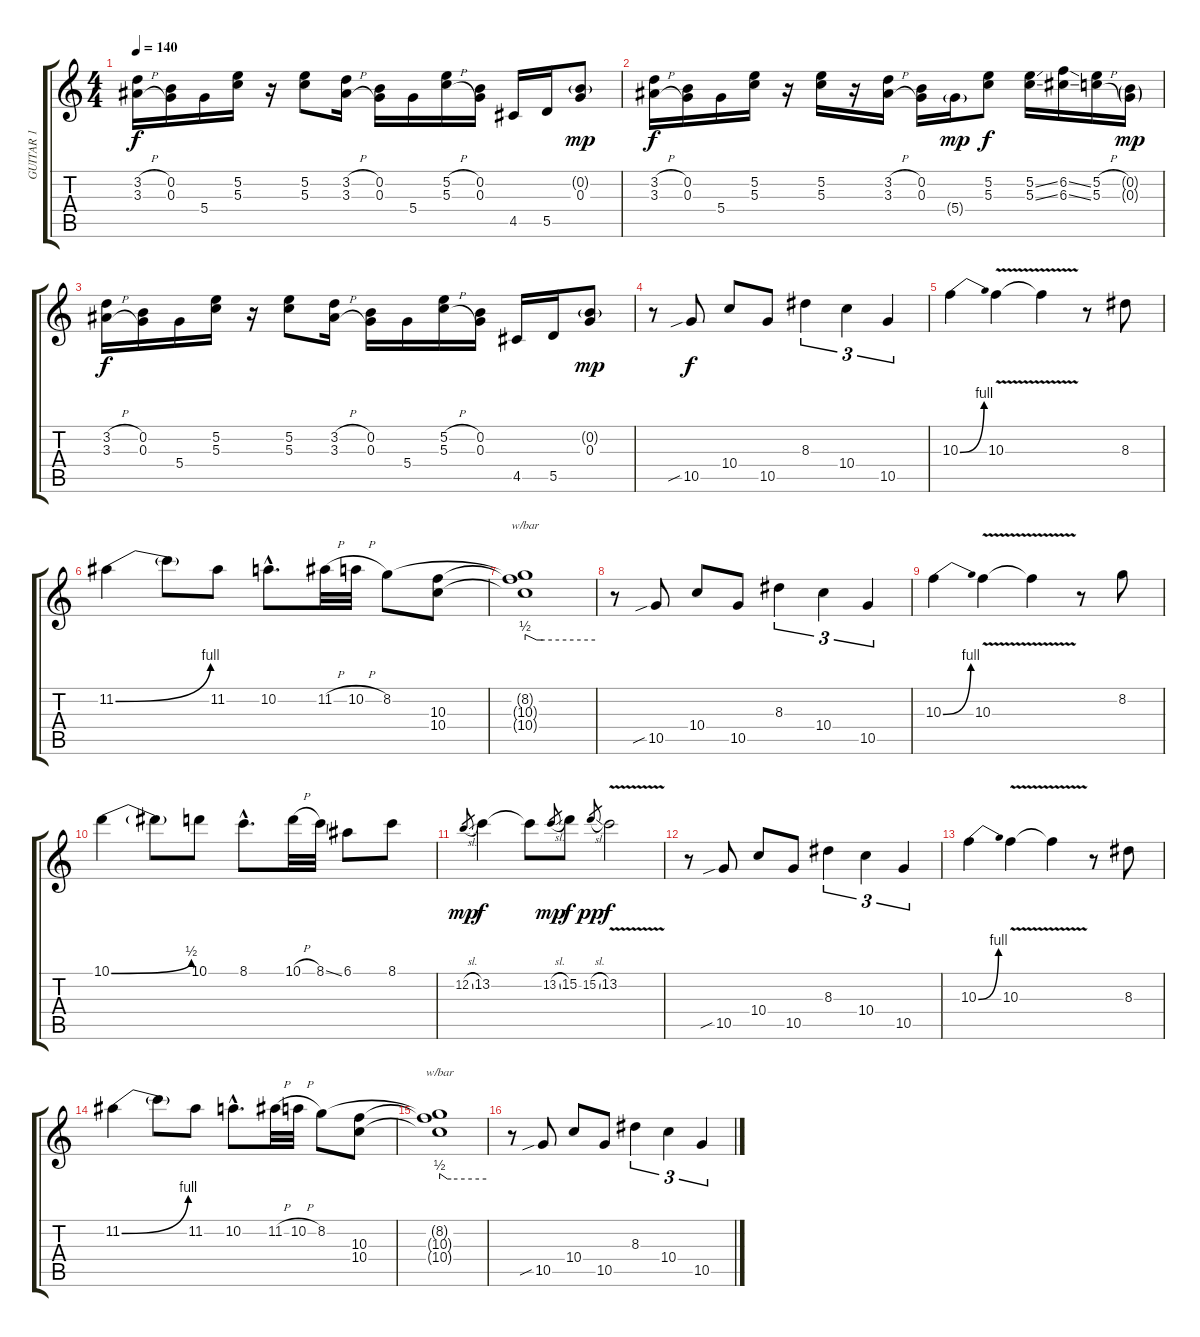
\track ("GUITAR 1" "GUITAR 1") {instrument overdrivenguitar}
\staff {score tabs}
\tuning (E4 B3 G3 D3 A2 E2) {hide}
\ts (4 4)
\tempo 140
\clef g2
\ks c
(3.2{h} 3.3{h}).16{dy f} (0.2 0.3).16 5.4.16 (5.2 5.3).16 r.16 (5.2 5.3).8 (3.2{h} 3.3{h}).16 (0.2 0.3).16 5.4.16 (5.2{h} 5.3{h}).16 (0.2 0.3).16 4.5.16 5.5.16 (0.2{g} 0.3).8{dy mp} |
(3.2{h} 3.3{h}).16{dy f} (0.2 0.3).16 5.4.16 (5.2 5.3).16 r.16 (5.2 5.3).16 r.16 (3.2{h} 3.3{h}).16 (0.2 0.3).16 5.4{g}.16{dy mp} (5.2 5.3).8{dy f} (5.2{ss} 5.3{ss}).16 (6.2{ss} 6.3{ss}).16 (5.2{h} 5.3{h}).16 (0.2{g} 0.3{g}).16{dy mp} |
(3.2{h} 3.3{h}).16{dy f} (0.2 0.3).16 5.4.16 (5.2 5.3).16 r.16 (5.2 5.3).8 (3.2{h} 3.3{h}).16 (0.2 0.3).16 5.4.16 (5.2{h} 5.3{h}).16 (0.2 0.3).16 4.5.16 5.5.16 (0.2{g} 0.3).8{dy mp} |
r.8 10.5{sib}.8{dy f} 10.4.8 10.5.8 8.3.4{tu (3 2)} 10.4.4{tu (3 2)} 10.5.4{tu (3 2)} |
10.3{be (bend 0 0 60 4)}.4 10.3{v}.4 10.3{t}.4 r.8 8.3.8 |
11.2{be (bend 0 0 60 4)}.4 11.2{t}.8 11.2.8 10.2{hac}.8{d} 11.2{h}.32 10.2{h}.32 8.2.8 (10.3 10.4).8 |
(8.2{t} 10.3{t} 10.4{t}).1{tbe (custom default 0 2 10 0 15 0 60 0)} |
r.8 10.5{sib}.8 10.4.8 10.5.8 8.3.4{tu (3 2)} 10.4.4{tu (3 2)} 10.5.4{tu (3 2)} |
10.3{be (bend 0 0 60 4)}.4 10.3{v}.4 10.3{t}.4 r.8 8.2.8 |
10.1{be (bend 0 0 60 2)}.4 10.1{t}.8 10.1.8 8.1{hac}.8{d} 10.1{h}.32 8.1{ss}.32 6.1.8 8.1.8 |
12.2{sl}.8{gr dy mp} 13.2.4{dy f} 13.2{t}.8 13.2{sl}.8{gr dy mp} 15.2.8{dy f} 15.2{sl}.8{gr dy pp} 13.2{v}.2{dy f} |
r.8 10.5{sib}.8 10.4.8 10.5.8 8.3.4{tu (3 2)} 10.4.4{tu (3 2)} 10.5.4{tu (3 2)} |
10.3{be (bend 0 0 60 4)}.4 10.3{v}.4 10.3{t}.4 r.8 8.3.8 |
11.2{be (bend 0 0 60 4)}.4 11.2{t}.8 11.2.8 10.2{hac}.8{d} 11.2{h}.32 10.2{h}.32 8.2.8 (10.3 10.4).8 |
(8.2{t} 10.3{t} 10.4{t}).1{tbe (custom default 0 2 10 0 15 0 60 0)} |
r.8 10.5{sib}.8 10.4.8 10.5.8 8.3.4{tu (3 2)} 10.4.4{tu (3 2)} 10.5.4{tu (3 2)}
